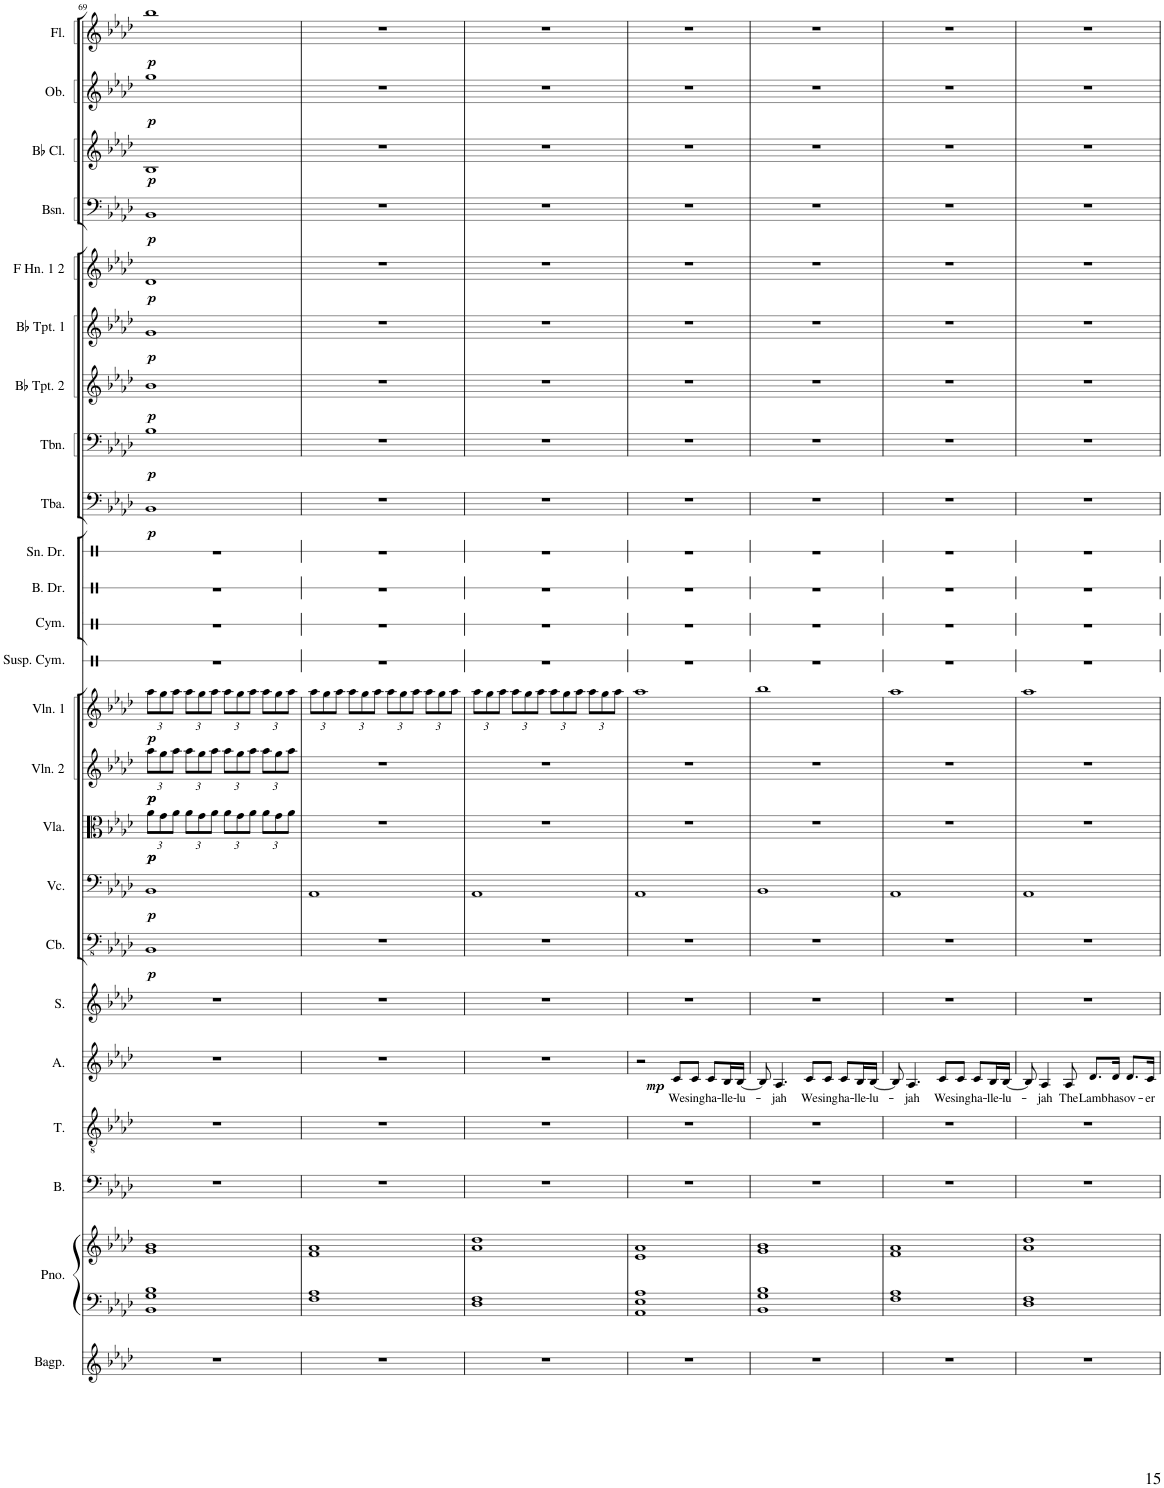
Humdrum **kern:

**kern	**kern	**kern	**kern	**kern	**kern	**text	**dynam	**kern	**kern	**dynam	**kern	**dynam	**kern	**dynam	**kern	**dynam	**kern	**dynam	**kern	**kern	**kern	**kern	**kern	**dynam	**kern	**dynam	**kern	**dynam	**kern	**dynam	**kern	**dynam	**kern	**dynam	**kern	**dynam	**kern	**dynam	**kern	**dynam
*part24	*part23	*part23	*part22	*part21	*part20	*part20	*part20	*part19	*part18	*part18	*part17	*part17	*part16	*part16	*part15	*part15	*part14	*part14	*part13	*part12	*part11	*part10	*part9	*part9	*part8	*part8	*part7	*part7	*part6	*part6	*part5	*part5	*part4	*part4	*part3	*part3	*part2	*part2	*part1	*part1
*staff25	*staff24	*staff23	*staff22	*staff21	*staff20	*staff20	*staff20	*staff19	*staff18	*staff18	*staff17	*staff17	*staff16	*staff16	*staff15	*staff15	*staff14	*staff14	*staff13	*staff12	*staff11	*staff10	*staff9	*staff9	*staff8	*staff8	*staff7	*staff7	*staff6	*staff6	*staff5	*staff5	*staff4	*staff4	*staff3	*staff3	*staff2	*staff2	*staff1	*staff1
*I"Bagpipe	*I"Piano	*	*I"Bass	*I"Tenor	*I"Alto	*	*	*I"Soprano	*I"Contrabass	*	*I"Violoncello	*	*I"Viola	*	*I"Violin 2	*	*I"Violin 1	*	*I"Suspended Cymbal	*I"Cymbal	*I"Bass Drum	*I"Snare Drum	*I"Tuba	*	*I"Trombone	*	*I"Bb Trumpet 2	*	*I"Bb Trumpet 1	*	*I"F Horn 1 &amp; 2	*	*I"Bassoon	*	*I"Bb Clarinet	*	*I"Oboe	*	*I"Flute	*
*I'Bagp.	*I'Pno.	*	*I'B.	*I'T.	*I'A.	*	*	*I'S.	*I'Cb.	*	*I'Vc.	*	*I'Vla.	*	*I'Vln. 2	*	*I'Vln. 1	*	*I'Susp. Cym.	*I'Cym.	*I'B. Dr.	*I'Sn. Dr.	*I'Tba.	*	*I'Tbn.	*	*I'Bb Tpt. 2	*	*I'Bb Tpt. 1	*	*I'F Hn. 1 2	*	*I'Bsn.	*	*I'Bb Cl.	*	*I'Ob.	*	*I'Fl.	*
!!LO:PB:g=z
*clefG2	*clefF4	*clefG2	*clefF4	*clefGv2	*clefG2	*	*	*clefG2	*clefFv4	*	*clefF4	*	*clefC3	*	*clefG2	*	*clefG2	*	*clefX	*clefX	*clefX	*clefX	*clefF4	*	*clefF4	*	*clefG2	*	*clefG2	*	*clefG2	*	*clefF4	*	*clefG2	*	*clefG2	*	*clefG2	*
*	*	*	*	*	*	*	*	*	*ITrd7c12	*	*	*	*	*	*	*	*	*	*	*	*	*	*	*	*	*	*ITrd1c2	*	*ITrd1c2	*	*ITrd4c7	*	*	*	*ITrd1c2	*	*	*	*	*
*k[b-e-a-d-]	*k[b-e-a-d-]	*k[b-e-a-d-]	*k[b-e-a-d-]	*k[b-e-a-d-]	*k[b-e-a-d-]	*	*	*k[b-e-a-d-]	*k[b-e-a-d-]	*	*k[b-e-a-d-]	*	*k[b-e-a-d-]	*	*k[b-e-a-d-]	*	*k[b-e-a-d-]	*	*k[]	*k[]	*k[]	*k[]	*k[b-e-a-d-]	*	*k[b-e-a-d-]	*	*k[b-e-a-d-]	*	*k[b-e-a-d-]	*	*k[b-e-a-d-]	*	*k[b-e-a-d-]	*	*k[b-e-a-d-]	*	*k[b-e-a-d-]	*	*k[b-e-a-d-]	*
*M4/4	*M4/4	*M4/4	*M4/4	*M4/4	*M4/4	*	*	*M4/4	*M4/4	*	*M4/4	*	*M4/4	*	*M4/4	*	*M4/4	*	*M4/4	*M4/4	*M4/4	*M4/4	*M4/4	*	*M4/4	*	*M4/4	*	*M4/4	*	*M4/4	*	*M4/4	*	*M4/4	*	*M4/4	*	*M4/4	*
*	*	*	*	*	*	*	*	*	*	*	*	*	*Xbrackettup	*	*Xbrackettup	*	*Xbrackettup	*	*	*	*	*	*	*	*	*	*	*	*	*	*	*	*	*	*	*	*	*	*	*
=69	=69	=69	=69	=69	=69	=69	=69	=69	=69	=69	=69	=69	=69	=69	=69	=69	=69	=69	=69	=69	=69	=69	=69	=69	=69	=69	=69	=69	=69	=69	=69	=69	=69	=69	=69	=69	=69	=69	=69	=69
!	!	!	!	!	!	!	!	!	!	!LO:DY:b	!	!LO:DY:b	!	!LO:DY:b	!	!	!	!	!	!	!	!	!	!	!	!	!	!	!	!	!	!	!	!	!	!	!	!	!	!
!	!	!	!	!	!	!	!	!	!	!	!	!	!	!LO:DY:n=1:b	!	!LO:DY:b	!	!	!	!	!	!	!	!	!	!	!	!	!	!	!	!	!	!	!	!	!	!	!	!
!	!	!	!	!	!	!	!	!	!	!	!	!	!	!	!	!LO:DY:n=1:b	!	!LO:DY:b	!	!	!	!	!	!LO:DY:b	!	!LO:DY:b	!	!LO:DY:b	!	!LO:DY:b	!	!LO:DY:b	!	!LO:DY:b	!	!LO:DY:b	!	!LO:DY:b	!	!LO:DY:b
1r	1BB- 1G 1B-	1g 1b-	1r	1r	1r	.	.	1r	1BBB-	p	1BB-	p	12a-\L	p p	12aa-\L	p p	12aa-\L	p	1r	1r	1r	1r	1BB-	p	1B-	p	1b-	p	1g	p	1d-	p	1BB-	p	1B-	p	1gg	p	1bb-	p
.	.	.	.	.	.	.	.	.	.	.	.	.	12g\	.	12gg\	.	12gg\	.	.	.	.	.	.	.	.	.	.	.	.	.	.	.	.	.	.	.	.	.	.	.
.	.	.	.	.	.	.	.	.	.	.	.	.	12a-\J	.	12aa-\J	.	12aa-\J	.	.	.	.	.	.	.	.	.	.	.	.	.	.	.	.	.	.	.	.	.	.	.
.	.	.	.	.	.	.	.	.	.	.	.	.	12a-\L	.	12aa-\L	.	12aa-\L	.	.	.	.	.	.	.	.	.	.	.	.	.	.	.	.	.	.	.	.	.	.	.
.	.	.	.	.	.	.	.	.	.	.	.	.	12g\	.	12gg\	.	12gg\	.	.	.	.	.	.	.	.	.	.	.	.	.	.	.	.	.	.	.	.	.	.	.
.	.	.	.	.	.	.	.	.	.	.	.	.	12a-\J	.	12aa-\J	.	12aa-\J	.	.	.	.	.	.	.	.	.	.	.	.	.	.	.	.	.	.	.	.	.	.	.
.	.	.	.	.	.	.	.	.	.	.	.	.	12a-\L	.	12aa-\L	.	12aa-\L	.	.	.	.	.	.	.	.	.	.	.	.	.	.	.	.	.	.	.	.	.	.	.
.	.	.	.	.	.	.	.	.	.	.	.	.	12g\	.	12gg\	.	12gg\	.	.	.	.	.	.	.	.	.	.	.	.	.	.	.	.	.	.	.	.	.	.	.
.	.	.	.	.	.	.	.	.	.	.	.	.	12a-\J	.	12aa-\J	.	12aa-\J	.	.	.	.	.	.	.	.	.	.	.	.	.	.	.	.	.	.	.	.	.	.	.
.	.	.	.	.	.	.	.	.	.	.	.	.	12a-\L	.	12aa-\L	.	12aa-\L	.	.	.	.	.	.	.	.	.	.	.	.	.	.	.	.	.	.	.	.	.	.	.
.	.	.	.	.	.	.	.	.	.	.	.	.	12g\	.	12gg\	.	12gg\	.	.	.	.	.	.	.	.	.	.	.	.	.	.	.	.	.	.	.	.	.	.	.
.	.	.	.	.	.	.	.	.	.	.	.	.	12a-\J	.	12aa-\J	.	12aa-\J	.	.	.	.	.	.	.	.	.	.	.	.	.	.	.	.	.	.	.	.	.	.	.
=70	=70	=70	=70	=70	=70	=70	=70	=70	=70	=70	=70	=70	=70	=70	=70	=70	=70	=70	=70	=70	=70	=70	=70	=70	=70	=70	=70	=70	=70	=70	=70	=70	=70	=70	=70	=70	=70	=70	=70	=70
1r	1F 1A-	1f 1a-	1r	1r	1r	.	.	1r	1r	.	1AA-	.	1r	.	1r	.	12aa-\L	.	1r	1r	1r	1r	1r	.	1r	.	1r	.	1r	.	1r	.	1r	.	1r	.	1r	.	1r	.
.	.	.	.	.	.	.	.	.	.	.	.	.	.	.	.	.	12gg\	.	.	.	.	.	.	.	.	.	.	.	.	.	.	.	.	.	.	.	.	.	.	.
.	.	.	.	.	.	.	.	.	.	.	.	.	.	.	.	.	12aa-\J	.	.	.	.	.	.	.	.	.	.	.	.	.	.	.	.	.	.	.	.	.	.	.
.	.	.	.	.	.	.	.	.	.	.	.	.	.	.	.	.	12aa-\L	.	.	.	.	.	.	.	.	.	.	.	.	.	.	.	.	.	.	.	.	.	.	.
.	.	.	.	.	.	.	.	.	.	.	.	.	.	.	.	.	12gg\	.	.	.	.	.	.	.	.	.	.	.	.	.	.	.	.	.	.	.	.	.	.	.
.	.	.	.	.	.	.	.	.	.	.	.	.	.	.	.	.	12aa-\J	.	.	.	.	.	.	.	.	.	.	.	.	.	.	.	.	.	.	.	.	.	.	.
.	.	.	.	.	.	.	.	.	.	.	.	.	.	.	.	.	12aa-\L	.	.	.	.	.	.	.	.	.	.	.	.	.	.	.	.	.	.	.	.	.	.	.
.	.	.	.	.	.	.	.	.	.	.	.	.	.	.	.	.	12gg\	.	.	.	.	.	.	.	.	.	.	.	.	.	.	.	.	.	.	.	.	.	.	.
.	.	.	.	.	.	.	.	.	.	.	.	.	.	.	.	.	12aa-\J	.	.	.	.	.	.	.	.	.	.	.	.	.	.	.	.	.	.	.	.	.	.	.
.	.	.	.	.	.	.	.	.	.	.	.	.	.	.	.	.	12aa-\L	.	.	.	.	.	.	.	.	.	.	.	.	.	.	.	.	.	.	.	.	.	.	.
.	.	.	.	.	.	.	.	.	.	.	.	.	.	.	.	.	12gg\	.	.	.	.	.	.	.	.	.	.	.	.	.	.	.	.	.	.	.	.	.	.	.
.	.	.	.	.	.	.	.	.	.	.	.	.	.	.	.	.	12aa-\J	.	.	.	.	.	.	.	.	.	.	.	.	.	.	.	.	.	.	.	.	.	.	.
=71	=71	=71	=71	=71	=71	=71	=71	=71	=71	=71	=71	=71	=71	=71	=71	=71	=71	=71	=71	=71	=71	=71	=71	=71	=71	=71	=71	=71	=71	=71	=71	=71	=71	=71	=71	=71	=71	=71	=71	=71
1r	1D- 1F	1a- 1dd-	1r	1r	1r	.	.	1r	1r	.	1AA-	.	1r	.	1r	.	12aa-\L	.	1r	1r	1r	1r	1r	.	1r	.	1r	.	1r	.	1r	.	1r	.	1r	.	1r	.	1r	.
.	.	.	.	.	.	.	.	.	.	.	.	.	.	.	.	.	12gg\	.	.	.	.	.	.	.	.	.	.	.	.	.	.	.	.	.	.	.	.	.	.	.
.	.	.	.	.	.	.	.	.	.	.	.	.	.	.	.	.	12aa-\J	.	.	.	.	.	.	.	.	.	.	.	.	.	.	.	.	.	.	.	.	.	.	.
.	.	.	.	.	.	.	.	.	.	.	.	.	.	.	.	.	12aa-\L	.	.	.	.	.	.	.	.	.	.	.	.	.	.	.	.	.	.	.	.	.	.	.
.	.	.	.	.	.	.	.	.	.	.	.	.	.	.	.	.	12gg\	.	.	.	.	.	.	.	.	.	.	.	.	.	.	.	.	.	.	.	.	.	.	.
.	.	.	.	.	.	.	.	.	.	.	.	.	.	.	.	.	12aa-\J	.	.	.	.	.	.	.	.	.	.	.	.	.	.	.	.	.	.	.	.	.	.	.
.	.	.	.	.	.	.	.	.	.	.	.	.	.	.	.	.	12aa-\L	.	.	.	.	.	.	.	.	.	.	.	.	.	.	.	.	.	.	.	.	.	.	.
.	.	.	.	.	.	.	.	.	.	.	.	.	.	.	.	.	12gg\	.	.	.	.	.	.	.	.	.	.	.	.	.	.	.	.	.	.	.	.	.	.	.
.	.	.	.	.	.	.	.	.	.	.	.	.	.	.	.	.	12aa-\J	.	.	.	.	.	.	.	.	.	.	.	.	.	.	.	.	.	.	.	.	.	.	.
.	.	.	.	.	.	.	.	.	.	.	.	.	.	.	.	.	12aa-\L	.	.	.	.	.	.	.	.	.	.	.	.	.	.	.	.	.	.	.	.	.	.	.
.	.	.	.	.	.	.	.	.	.	.	.	.	.	.	.	.	12gg\	.	.	.	.	.	.	.	.	.	.	.	.	.	.	.	.	.	.	.	.	.	.	.
.	.	.	.	.	.	.	.	.	.	.	.	.	.	.	.	.	12aa-\J	.	.	.	.	.	.	.	.	.	.	.	.	.	.	.	.	.	.	.	.	.	.	.
=72	=72	=72	=72	=72	=72	=72	=72	=72	=72	=72	=72	=72	=72	=72	=72	=72	=72	=72	=72	=72	=72	=72	=72	=72	=72	=72	=72	=72	=72	=72	=72	=72	=72	=72	=72	=72	=72	=72	=72	=72
1r	1AA- 1E- 1A-	1e- 1a-	1r	1r	2r	.	.	1r	1r	.	1AA-	.	1r	.	1r	.	1aa-	.	1r	1r	1r	1r	1r	.	1r	.	1r	.	1r	.	1r	.	1r	.	1r	.	1r	.	1r	.
!	!	!	!	!	!	!LO:LY:b	!LO:DY:b	!	!	!	!	!	!	!	!	!	!	!	!	!	!	!	!	!	!	!	!	!	!	!	!	!	!	!	!	!	!	!	!	!
.	.	.	.	.	8c/L	We	mp	.	.	.	.	.	.	.	.	.	.	.	.	.	.	.	.	.	.	.	.	.	.	.	.	.	.	.	.	.	.	.	.	.
!	!	!	!	!	!	!LO:LY:b	!	!	!	!	!	!	!	!	!	!	!	!	!	!	!	!	!	!	!	!	!	!	!	!	!	!	!	!	!	!	!	!	!	!
.	.	.	.	.	8c/J	sing	.	.	.	.	.	.	.	.	.	.	.	.	.	.	.	.	.	.	.	.	.	.	.	.	.	.	.	.	.	.	.	.	.	.
!	!	!	!	!	!	!LO:LY:b	!	!	!	!	!	!	!	!	!	!	!	!	!	!	!	!	!	!	!	!	!	!	!	!	!	!	!	!	!	!	!	!	!	!
.	.	.	.	.	8c/L	ha-	.	.	.	.	.	.	.	.	.	.	.	.	.	.	.	.	.	.	.	.	.	.	.	.	.	.	.	.	.	.	.	.	.	.
!	!	!	!	!	!	!LO:LY:b	!	!	!	!	!	!	!	!	!	!	!	!	!	!	!	!	!	!	!	!	!	!	!	!	!	!	!	!	!	!	!	!	!	!
.	.	.	.	.	16B-/L	-lle-	.	.	.	.	.	.	.	.	.	.	.	.	.	.	.	.	.	.	.	.	.	.	.	.	.	.	.	.	.	.	.	.	.	.
!	!	!	!	!	!	!LO:LY:b	!	!	!	!	!	!	!	!	!	!	!	!	!	!	!	!	!	!	!	!	!	!	!	!	!	!	!	!	!	!	!	!	!	!
.	.	.	.	.	[16B-/JJ	-lu-	.	.	.	.	.	.	.	.	.	.	.	.	.	.	.	.	.	.	.	.	.	.	.	.	.	.	.	.	.	.	.	.	.	.
=73	=73	=73	=73	=73	=73	=73	=73	=73	=73	=73	=73	=73	=73	=73	=73	=73	=73	=73	=73	=73	=73	=73	=73	=73	=73	=73	=73	=73	=73	=73	=73	=73	=73	=73	=73	=73	=73	=73	=73	=73
1r	1BB- 1G 1B-	1g 1b-	1r	1r	8B-/]	.	.	1r	1r	.	1BB-	.	1r	.	1r	.	1bb-	.	1r	1r	1r	1r	1r	.	1r	.	1r	.	1r	.	1r	.	1r	.	1r	.	1r	.	1r	.
!	!	!	!	!	!	!LO:LY:b	!	!	!	!	!	!	!	!	!	!	!	!	!	!	!	!	!	!	!	!	!	!	!	!	!	!	!	!	!	!	!	!	!	!
.	.	.	.	.	4.A-/	-jah	.	.	.	.	.	.	.	.	.	.	.	.	.	.	.	.	.	.	.	.	.	.	.	.	.	.	.	.	.	.	.	.	.	.
!	!	!	!	!	!	!LO:LY:b	!	!	!	!	!	!	!	!	!	!	!	!	!	!	!	!	!	!	!	!	!	!	!	!	!	!	!	!	!	!	!	!	!	!
.	.	.	.	.	8c/L	We	.	.	.	.	.	.	.	.	.	.	.	.	.	.	.	.	.	.	.	.	.	.	.	.	.	.	.	.	.	.	.	.	.	.
!	!	!	!	!	!	!LO:LY:b	!	!	!	!	!	!	!	!	!	!	!	!	!	!	!	!	!	!	!	!	!	!	!	!	!	!	!	!	!	!	!	!	!	!
.	.	.	.	.	8c/J	sing	.	.	.	.	.	.	.	.	.	.	.	.	.	.	.	.	.	.	.	.	.	.	.	.	.	.	.	.	.	.	.	.	.	.
!	!	!	!	!	!	!LO:LY:b	!	!	!	!	!	!	!	!	!	!	!	!	!	!	!	!	!	!	!	!	!	!	!	!	!	!	!	!	!	!	!	!	!	!
.	.	.	.	.	8c/L	ha-	.	.	.	.	.	.	.	.	.	.	.	.	.	.	.	.	.	.	.	.	.	.	.	.	.	.	.	.	.	.	.	.	.	.
!	!	!	!	!	!	!LO:LY:b	!	!	!	!	!	!	!	!	!	!	!	!	!	!	!	!	!	!	!	!	!	!	!	!	!	!	!	!	!	!	!	!	!	!
.	.	.	.	.	16B-/L	-lle-	.	.	.	.	.	.	.	.	.	.	.	.	.	.	.	.	.	.	.	.	.	.	.	.	.	.	.	.	.	.	.	.	.	.
!	!	!	!	!	!	!LO:LY:b	!	!	!	!	!	!	!	!	!	!	!	!	!	!	!	!	!	!	!	!	!	!	!	!	!	!	!	!	!	!	!	!	!	!
.	.	.	.	.	[16B-/JJ	-lu-	.	.	.	.	.	.	.	.	.	.	.	.	.	.	.	.	.	.	.	.	.	.	.	.	.	.	.	.	.	.	.	.	.	.
=74	=74	=74	=74	=74	=74	=74	=74	=74	=74	=74	=74	=74	=74	=74	=74	=74	=74	=74	=74	=74	=74	=74	=74	=74	=74	=74	=74	=74	=74	=74	=74	=74	=74	=74	=74	=74	=74	=74	=74	=74
1r	1F 1A-	1f 1a-	1r	1r	8B-/]	.	.	1r	1r	.	1AA-	.	1r	.	1r	.	1aa-	.	1r	1r	1r	1r	1r	.	1r	.	1r	.	1r	.	1r	.	1r	.	1r	.	1r	.	1r	.
!	!	!	!	!	!	!LO:LY:b	!	!	!	!	!	!	!	!	!	!	!	!	!	!	!	!	!	!	!	!	!	!	!	!	!	!	!	!	!	!	!	!	!	!
.	.	.	.	.	4.A-/	-jah	.	.	.	.	.	.	.	.	.	.	.	.	.	.	.	.	.	.	.	.	.	.	.	.	.	.	.	.	.	.	.	.	.	.
!	!	!	!	!	!	!LO:LY:b	!	!	!	!	!	!	!	!	!	!	!	!	!	!	!	!	!	!	!	!	!	!	!	!	!	!	!	!	!	!	!	!	!	!
.	.	.	.	.	8c/L	We	.	.	.	.	.	.	.	.	.	.	.	.	.	.	.	.	.	.	.	.	.	.	.	.	.	.	.	.	.	.	.	.	.	.
!	!	!	!	!	!	!LO:LY:b	!	!	!	!	!	!	!	!	!	!	!	!	!	!	!	!	!	!	!	!	!	!	!	!	!	!	!	!	!	!	!	!	!	!
.	.	.	.	.	8c/J	sing	.	.	.	.	.	.	.	.	.	.	.	.	.	.	.	.	.	.	.	.	.	.	.	.	.	.	.	.	.	.	.	.	.	.
!	!	!	!	!	!	!LO:LY:b	!	!	!	!	!	!	!	!	!	!	!	!	!	!	!	!	!	!	!	!	!	!	!	!	!	!	!	!	!	!	!	!	!	!
.	.	.	.	.	8c/L	ha-	.	.	.	.	.	.	.	.	.	.	.	.	.	.	.	.	.	.	.	.	.	.	.	.	.	.	.	.	.	.	.	.	.	.
!	!	!	!	!	!	!LO:LY:b	!	!	!	!	!	!	!	!	!	!	!	!	!	!	!	!	!	!	!	!	!	!	!	!	!	!	!	!	!	!	!	!	!	!
.	.	.	.	.	16B-/L	-lle-	.	.	.	.	.	.	.	.	.	.	.	.	.	.	.	.	.	.	.	.	.	.	.	.	.	.	.	.	.	.	.	.	.	.
!	!	!	!	!	!	!LO:LY:b	!	!	!	!	!	!	!	!	!	!	!	!	!	!	!	!	!	!	!	!	!	!	!	!	!	!	!	!	!	!	!	!	!	!
.	.	.	.	.	[16B-/JJ	-lu-	.	.	.	.	.	.	.	.	.	.	.	.	.	.	.	.	.	.	.	.	.	.	.	.	.	.	.	.	.	.	.	.	.	.
=75	=75	=75	=75	=75	=75	=75	=75	=75	=75	=75	=75	=75	=75	=75	=75	=75	=75	=75	=75	=75	=75	=75	=75	=75	=75	=75	=75	=75	=75	=75	=75	=75	=75	=75	=75	=75	=75	=75	=75	=75
1r	1D- 1F	1a- 1dd-	1r	1r	8B-/]	.	.	1r	1r	.	1AA-	.	1r	.	1r	.	1aa-	.	1r	1r	1r	1r	1r	.	1r	.	1r	.	1r	.	1r	.	1r	.	1r	.	1r	.	1r	.
!	!	!	!	!	!	!LO:LY:b	!	!	!	!	!	!	!	!	!	!	!	!	!	!	!	!	!	!	!	!	!	!	!	!	!	!	!	!	!	!	!	!	!	!
.	.	.	.	.	4A-/	-jah	.	.	.	.	.	.	.	.	.	.	.	.	.	.	.	.	.	.	.	.	.	.	.	.	.	.	.	.	.	.	.	.	.	.
!	!	!	!	!	!	!LO:LY:b	!	!	!	!	!	!	!	!	!	!	!	!	!	!	!	!	!	!	!	!	!	!	!	!	!	!	!	!	!	!	!	!	!	!
.	.	.	.	.	8A-/	The	.	.	.	.	.	.	.	.	.	.	.	.	.	.	.	.	.	.	.	.	.	.	.	.	.	.	.	.	.	.	.	.	.	.
!	!	!	!	!	!	!LO:LY:b	!	!	!	!	!	!	!	!	!	!	!	!	!	!	!	!	!	!	!	!	!	!	!	!	!	!	!	!	!	!	!	!	!	!
.	.	.	.	.	8.d-/L	Lamb	.	.	.	.	.	.	.	.	.	.	.	.	.	.	.	.	.	.	.	.	.	.	.	.	.	.	.	.	.	.	.	.	.	.
!	!	!	!	!	!	!LO:LY:b	!	!	!	!	!	!	!	!	!	!	!	!	!	!	!	!	!	!	!	!	!	!	!	!	!	!	!	!	!	!	!	!	!	!
.	.	.	.	.	16d-/Jk	has	.	.	.	.	.	.	.	.	.	.	.	.	.	.	.	.	.	.	.	.	.	.	.	.	.	.	.	.	.	.	.	.	.	.
!	!	!	!	!	!	!LO:LY:b	!	!	!	!	!	!	!	!	!	!	!	!	!	!	!	!	!	!	!	!	!	!	!	!	!	!	!	!	!	!	!	!	!	!
.	.	.	.	.	8.d-/L	ov-	.	.	.	.	.	.	.	.	.	.	.	.	.	.	.	.	.	.	.	.	.	.	.	.	.	.	.	.	.	.	.	.	.	.
!	!	!	!	!	!	!LO:LY:b	!	!	!	!	!	!	!	!	!	!	!	!	!	!	!	!	!	!	!	!	!	!	!	!	!	!	!	!	!	!	!	!	!	!
.	.	.	.	.	16c/Jk	-er	.	.	.	.	.	.	.	.	.	.	.	.	.	.	.	.	.	.	.	.	.	.	.	.	.	.	.	.	.	.	.	.	.	.
=	=	=	=	=	=	=	=	=	=	=	=	=	=	=	=	=	=	=	=	=	=	=	=	=	=	=	=	=	=	=	=	=	=	=	=	=	=	=	=	=
*-	*-	*-	*-	*-	*-	*-	*-	*-	*-	*-	*-	*-	*-	*-	*-	*-	*-	*-	*-	*-	*-	*-	*-	*-	*-	*-	*-	*-	*-	*-	*-	*-	*-	*-	*-	*-	*-	*-	*-	*-
